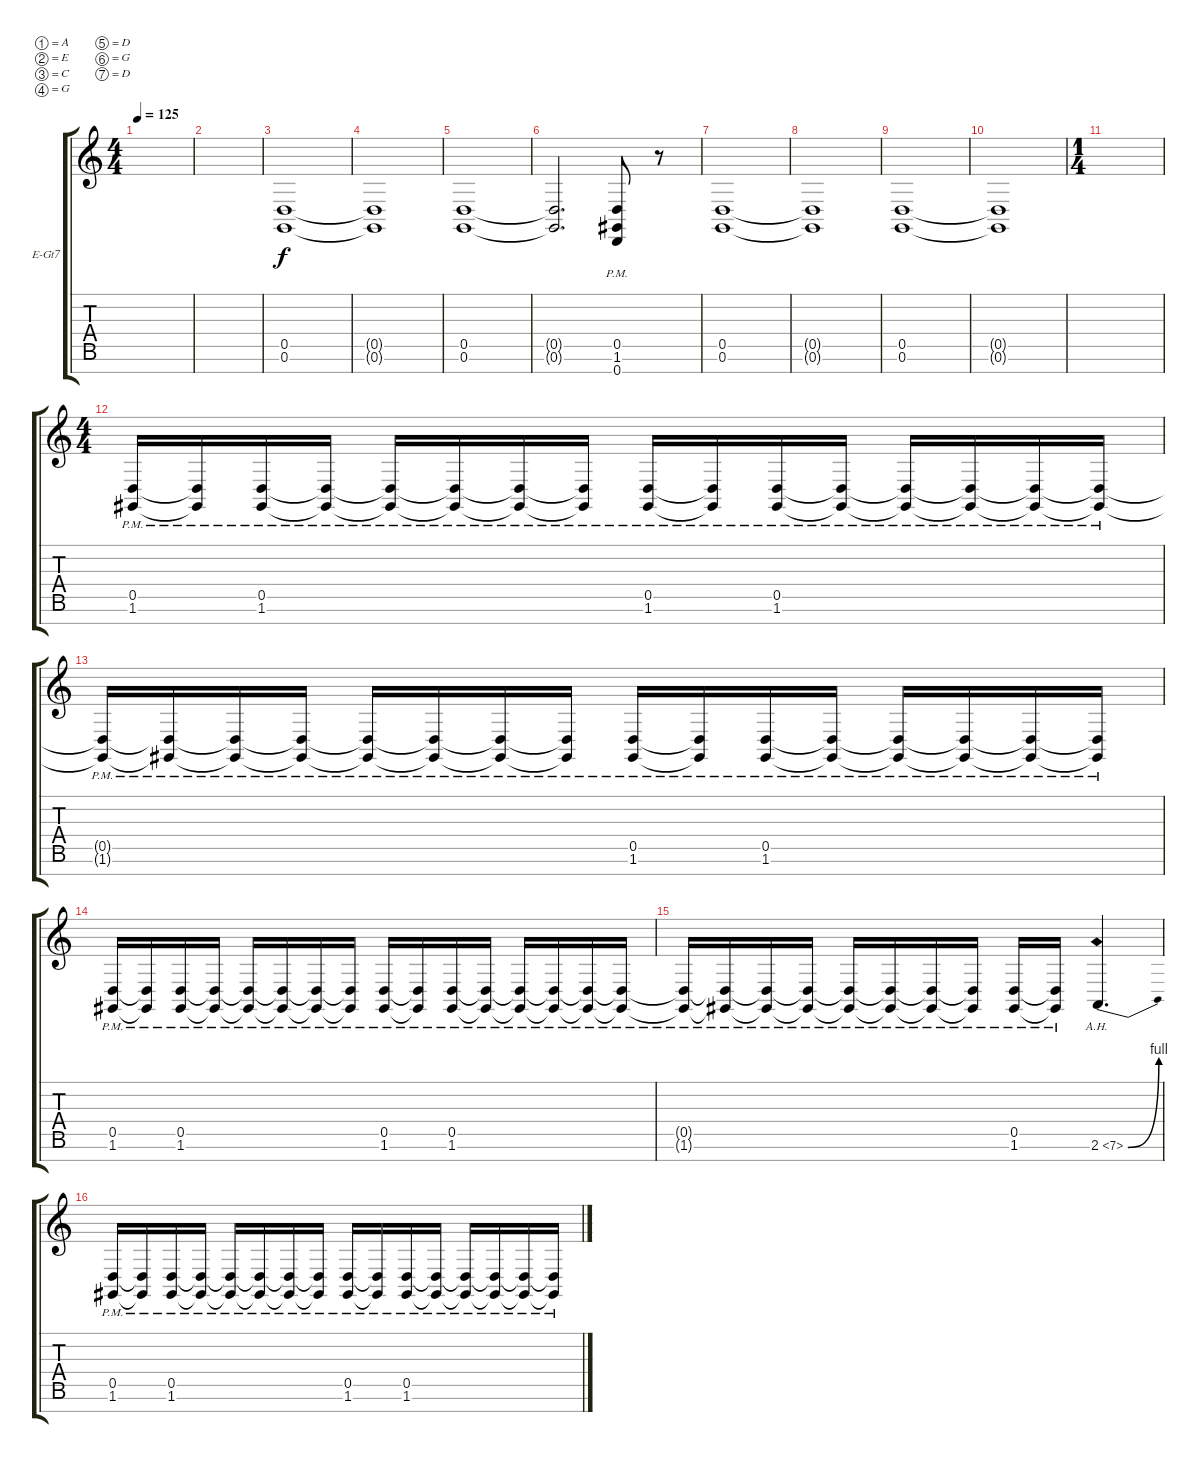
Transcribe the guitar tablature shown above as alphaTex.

\defaultSystemsLayout 4
\bracketExtendMode groupsimilarinstruments
\firstSystemTrackNameOrientation horizontal
\otherSystemsTrackNameOrientation horizontal
\track ("Electric Guitar" "E-Gt7") {instrument distortionguitar}
\staff {score tabs}
\tuning (A3 E3 C3 G2 D2 G1 D1)
\ts (4 4)
\tempo 125
\clef g2
\scale
0.485477
\ks c
|
\scale
0.257261 |
\scale
0.257261 (0.6 0.5).1 |
\scale
0.333333 (0.5{t} 0.6{t}).1 |
\scale
0.333333 (0.6 0.5).1 |
\scale
0.333333 (0.6{t} 0.5{t}).2{d} (1.6{pm} 0.5{pm} 0.7{pm}).8 r.8 |
\scale
0.333333 (0.6 0.5).1 |
\scale
0.333333 (0.5{t} 0.6{t}).1 |
\scale
0.333333 (0.6 0.5).1 |
\scale
0.209459 (0.6{t} 0.5{t}).1 |
\ts (1 4)
\scale
0.39527 |
\ts (4 4)
\scale
0.39527 (1.6{pm} 0.5{pm}).16 (0.5{pm t} 1.6{pm t}).16 (1.6{pm} 0.5{pm}).16 (0.5{pm t} 1.6{pm t}).16 (0.5{pm t} 1.6{pm t}).16 (0.5{pm t} 1.6{pm t}).16 (0.5{pm t} 1.6{pm t}).16 (0.5{pm t} 1.6{pm t}).16 (1.6{pm} 0.5{pm}).16 (0.5{pm t} 1.6{pm t}).16 (1.6{pm} 0.5{pm}).16 (0.5{pm t} 1.6{pm t}).16 (0.5{pm t} 1.6{pm t}).16 (0.5{pm t} 1.6{pm t}).16 (0.5{pm t} 1.6{pm t}).16 (0.5{pm t} 1.6{pm t}).16 |
\scale
0.333333 (0.5{pm t} 1.6{pm t}).16 (0.5{pm t} 1.6{pm t}).16 (0.5{pm t} 1.6{pm t}).16 (0.5{pm t} 1.6{pm t}).16 (0.5{pm t} 1.6{pm t}).16 (0.5{pm t} 1.6{pm t}).16 (0.5{pm t} 1.6{pm t}).16 (0.5{pm t} 1.6{pm t}).16 (1.6{pm} 0.5{pm}).16 (0.5{pm t} 1.6{pm t}).16 (1.6{pm} 0.5{pm}).16 (1.6{pm t} 0.5{pm t}).16 (1.6{pm t} 0.5{pm t}).16 (1.6{pm t} 0.5{pm t}).16 (1.6{pm t} 0.5{pm t}).16 (1.6{pm t} 0.5{pm t}).16 |
\scale
0.333333 (1.6{pm} 0.5{pm}).16 (0.5{pm t} 1.6{pm t}).16 (1.6{pm} 0.5{pm}).16 (0.5{pm t} 1.6{pm t}).16 (0.5{pm t} 1.6{pm t}).16 (0.5{pm t} 1.6{pm t}).16 (0.5{pm t} 1.6{pm t}).16 (0.5{pm t} 1.6{pm t}).16 (1.6{pm} 0.5{pm}).16 (0.5{pm t} 1.6{pm t}).16 (1.6{pm} 0.5{pm}).16 (0.5{pm t} 1.6{pm t}).16 (0.5{pm t} 1.6{pm t}).16 (0.5{pm t} 1.6{pm t}).16 (0.5{pm t} 1.6{pm t}).16 (0.5{pm t} 1.6{pm t}).16 |
\scale
0.333333 (0.5{pm t} 1.6{pm t}).16 (0.5{pm t} 1.6{pm t}).16 (0.5{pm t} 1.6{pm t}).16 (0.5{pm t} 1.6{pm t}).16 (0.5{pm t} 1.6{pm t}).16 (0.5{pm t} 1.6{pm t}).16 (0.5{pm t} 1.6{pm t}).16 (0.5{pm t} 1.6{pm t}).16 (1.6{pm} 0.5{pm}).16 (0.5{pm t} 1.6{pm t}).16 2.6{be (bend 0 0 59.4 4) ah 5}.4{d} |
\scale
0.333333 (1.6{pm} 0.5{pm}).16 (0.5{pm t} 1.6{pm t}).16 (1.6{pm} 0.5{pm}).16 (0.5{pm t} 1.6{pm t}).16 (0.5{pm t} 1.6{pm t}).16 (0.5{pm t} 1.6{pm t}).16 (0.5{pm t} 1.6{pm t}).16 (0.5{pm t} 1.6{pm t}).16 (1.6{pm} 0.5{pm}).16 (0.5{pm t} 1.6{pm t}).16 (1.6{pm} 0.5{pm}).16 (0.5{pm t} 1.6{pm t}).16 (0.5{pm t} 1.6{pm t}).16 (0.5{pm t} 1.6{pm t}).16 (0.5{pm t} 1.6{pm t}).16 (0.5{pm t} 1.6{pm t}).16
